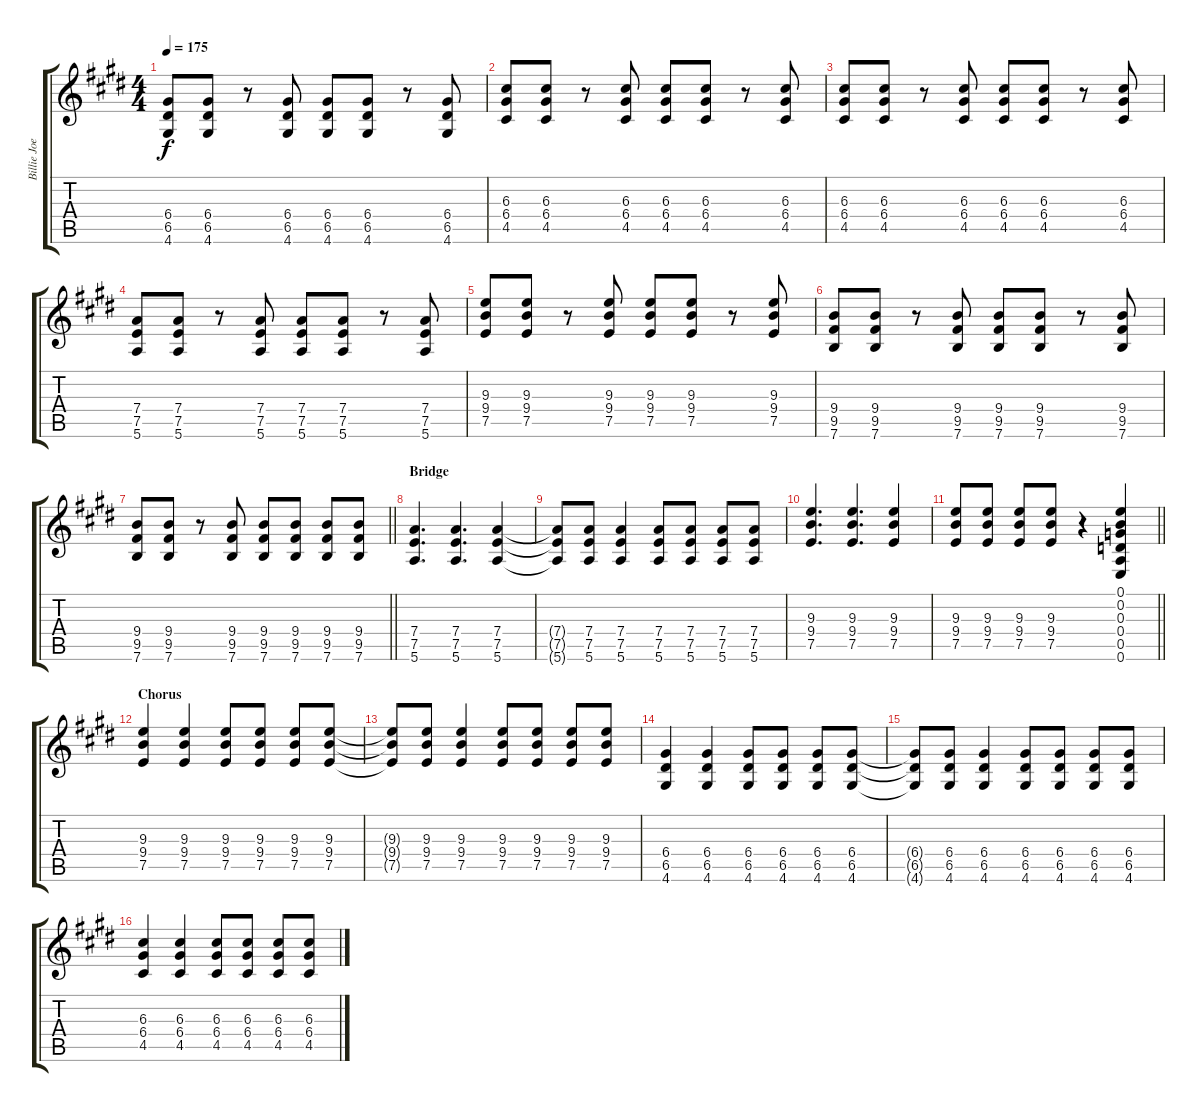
\track ("Billie Joe Armstrong (Rhthym Guitar)" "Billie Joe") {instrument distortionguitar}
\staff {score tabs}
\tuning (E4 B3 G3 D3 A2 E2) {hide}
\ts (4 4)
\tempo 175
\clef g2
\ks e
(6.4 6.5 4.6).8{dy f} (6.4 6.5 4.6).8 r.8 (6.4 6.5 4.6).8 (6.4 6.5 4.6).8 (6.4 6.5 4.6).8 r.8 (6.4 6.5 4.6).8 |
(6.3 6.4 4.5).8 (6.3 6.4 4.5).8 r.8 (6.3 6.4 4.5).8 (6.3 6.4 4.5).8 (6.3 6.4 4.5).8 r.8 (6.3 6.4 4.5).8 |
(6.3 6.4 4.5).8 (6.3 6.4 4.5).8 r.8 (6.3 6.4 4.5).8 (6.3 6.4 4.5).8 (6.3 6.4 4.5).8 r.8 (6.3 6.4 4.5).8 |
(7.4 7.5 5.6).8 (7.4 7.5 5.6).8 r.8 (7.4 7.5 5.6).8 (7.4 7.5 5.6).8 (7.4 7.5 5.6).8 r.8 (7.4 7.5 5.6).8 |
(9.3 9.4 7.5).8 (9.3 9.4 7.5).8 r.8 (9.3 9.4 7.5).8 (9.3 9.4 7.5).8 (9.3 9.4 7.5).8 r.8 (9.3 9.4 7.5).8 |
(9.4 9.5 7.6).8 (9.4 9.5 7.6).8 r.8 (9.4 9.5 7.6).8 (9.4 9.5 7.6).8 (9.4 9.5 7.6).8 r.8 (9.4 9.5 7.6).8 |
\barLineRight lightlight
(9.4 9.5 7.6).8 (9.4 9.5 7.6).8 r.8 (9.4 9.5 7.6).8 (9.4 9.5 7.6).8 (9.4 9.5 7.6).8 (9.4 9.5 7.6).8 (9.4 9.5 7.6).8 |
\section ("" "Bridge")
(7.4 7.5 5.6).4{d} (7.4 7.5 5.6).4{d} (7.4 7.5 5.6).4 |
(7.4{t} 7.5{t} 5.6{t}).8 (7.4 7.5 5.6).8 (7.4 7.5 5.6).4 (7.4 7.5 5.6).8 (7.4 7.5 5.6).8 (7.4 7.5 5.6).8 (7.4 7.5 5.6).8 |
(9.3 9.4 7.5).4{d} (9.3 9.4 7.5).4{d} (9.3 9.4 7.5).4 |
\barLineRight lightlight
(9.3 9.4 7.5).8 (9.3 9.4 7.5).8 (9.3 9.4 7.5).8 (9.3 9.4 7.5).8 r.4 (0.1 0.2 0.3 0.4 0.5 0.6).4 |
\section ("" "Chorus")
(9.3 9.4 7.5).4 (9.3 9.4 7.5).4 (9.3 9.4 7.5).8 (9.3 9.4 7.5).8 (9.3 9.4 7.5).8 (9.3 9.4 7.5).8 |
(9.3{t} 9.4{t} 7.5{t}).8 (9.3 9.4 7.5).8 (9.3 9.4 7.5).4 (9.3 9.4 7.5).8 (9.3 9.4 7.5).8 (9.3 9.4 7.5).8 (9.3 9.4 7.5).8 |
(6.4 6.5 4.6).4 (6.4 6.5 4.6).4 (6.4 6.5 4.6).8 (6.4 6.5 4.6).8 (6.4 6.5 4.6).8 (6.4 6.5 4.6).8 |
(6.4{t} 6.5{t} 4.6{t}).8 (6.4 6.5 4.6).8 (6.4 6.5 4.6).4 (6.4 6.5 4.6).8 (6.4 6.5 4.6).8 (6.4 6.5 4.6).8 (6.4 6.5 4.6).8 |
(6.3 6.4 4.5).4 (6.3 6.4 4.5).4 (6.3 6.4 4.5).8 (6.3 6.4 4.5).8 (6.3 6.4 4.5).8 (6.3 6.4 4.5).8
